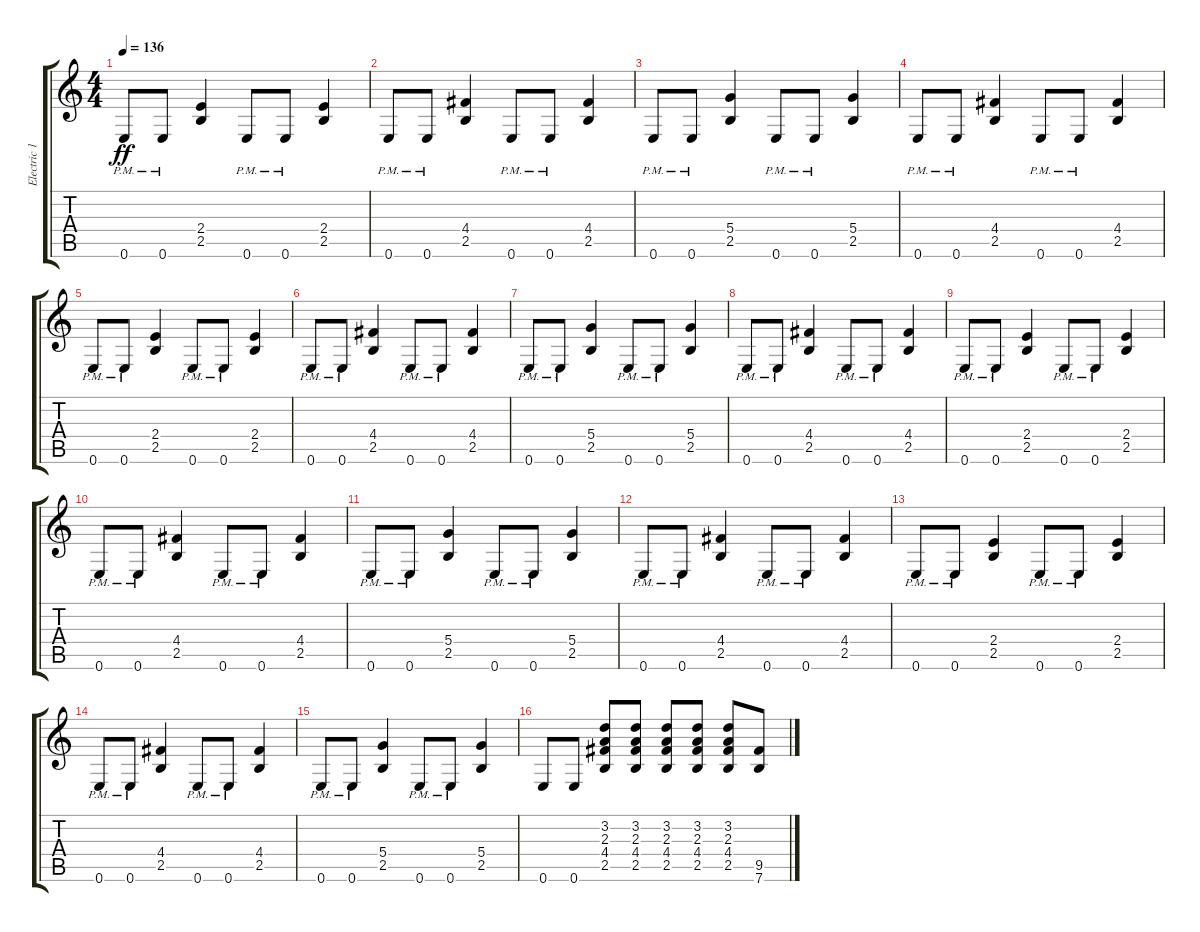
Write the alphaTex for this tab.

\track ("Electric 1" "Electric 1") {instrument distortionguitar}
\staff {score tabs}
\tuning (E4 B3 G3 D3 A2 E2) {hide}
\ts (4 4)
\tempo 136
\clef g2
\ks c
0.6{pm}.8{dy ff} 0.6{pm}.8 (2.4 2.5).4 0.6{pm}.8 0.6{pm}.8 (2.4 2.5).4 |
0.6{pm}.8 0.6{pm}.8 (4.4 2.5).4 0.6{pm}.8 0.6{pm}.8 (4.4 2.5).4 |
0.6{pm}.8 0.6{pm}.8 (5.4 2.5).4 0.6{pm}.8 0.6{pm}.8 (5.4 2.5).4 |
0.6{pm}.8 0.6{pm}.8 (4.4 2.5).4 0.6{pm}.8 0.6{pm}.8 (4.4 2.5).4 |
0.6{pm}.8 0.6{pm}.8 (2.4 2.5).4 0.6{pm}.8 0.6{pm}.8 (2.4 2.5).4 |
0.6{pm}.8 0.6{pm}.8 (4.4 2.5).4 0.6{pm}.8 0.6{pm}.8 (4.4 2.5).4 |
0.6{pm}.8 0.6{pm}.8 (5.4 2.5).4 0.6{pm}.8 0.6{pm}.8 (5.4 2.5).4 |
0.6{pm}.8 0.6{pm}.8 (4.4 2.5).4 0.6{pm}.8 0.6{pm}.8 (4.4 2.5).4 |
0.6{pm}.8 0.6{pm}.8 (2.4 2.5).4 0.6{pm}.8 0.6{pm}.8 (2.4 2.5).4 |
0.6{pm}.8 0.6{pm}.8 (4.4 2.5).4 0.6{pm}.8 0.6{pm}.8 (4.4 2.5).4 |
0.6{pm}.8 0.6{pm}.8 (5.4 2.5).4 0.6{pm}.8 0.6{pm}.8 (5.4 2.5).4 |
0.6{pm}.8 0.6{pm}.8 (4.4 2.5).4 0.6{pm}.8 0.6{pm}.8 (4.4 2.5).4 |
0.6{pm}.8 0.6{pm}.8 (2.4 2.5).4 0.6{pm}.8 0.6{pm}.8 (2.4 2.5).4 |
0.6{pm}.8 0.6{pm}.8 (4.4 2.5).4 0.6{pm}.8 0.6{pm}.8 (4.4 2.5).4 |
0.6{pm}.8 0.6{pm}.8 (5.4 2.5).4 0.6{pm}.8 0.6{pm}.8 (5.4 2.5).4 |
0.6.8 0.6.8 (3.2 2.3 4.4 2.5).8 (3.2 2.3 4.4 2.5).8 (3.2 2.3 4.4 2.5).8 (3.2 2.3 4.4 2.5).8 (3.2 2.3 4.4 2.5).8 (9.5 7.6).8
